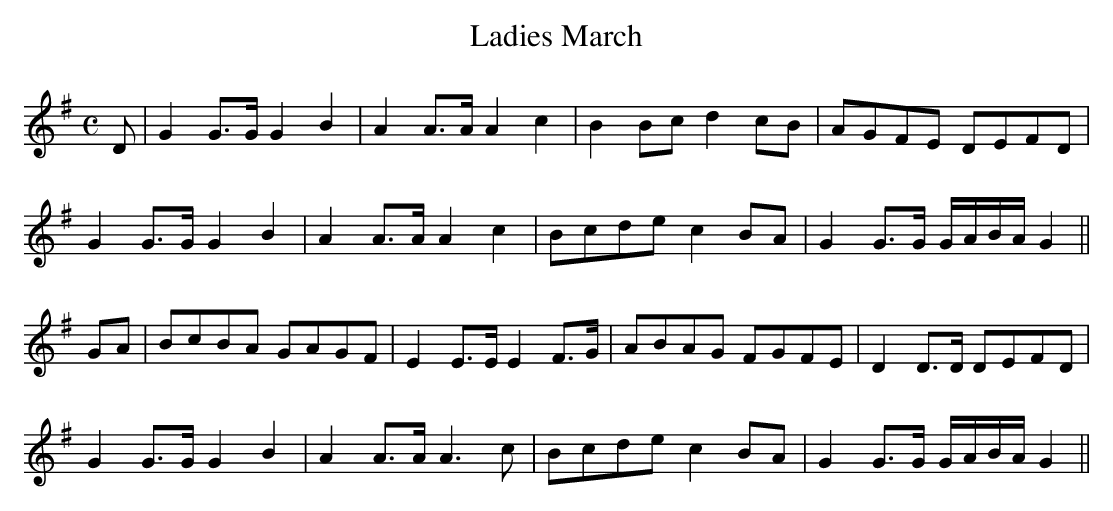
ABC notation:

X:1
T:Ladies March
M:C
L:1/8
K:G
D|G2 G>G G2B2|A2 A>A A2c2|B2 Bc d2 cB|AGFE DEFD|
G2 G>G G2 B2|A2 A>A A2c2|Bcde c2 BA|G2 G>G G/A/B/A/ G2||
GA|BcBA GAGF|E2 E>E E2 F>G|ABAG FGFE|D2 D>D DEFD|
G2 G>G G2B2|A2 A>A A3c|Bcde c2 BA|G2 G>G G/A/B/A/ G2||
